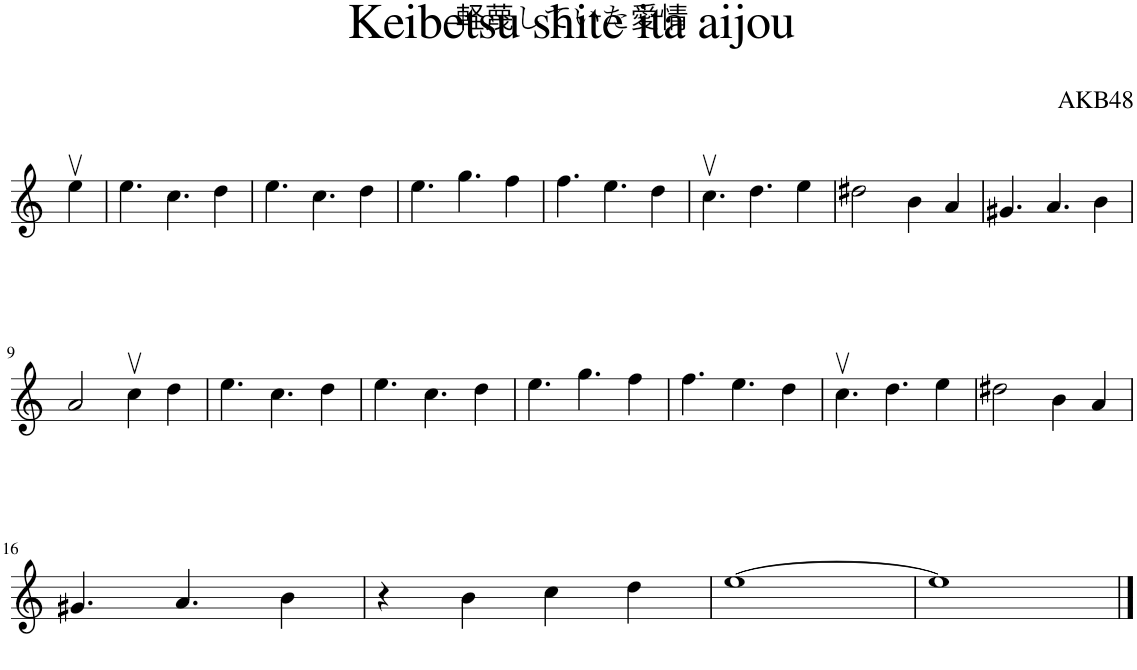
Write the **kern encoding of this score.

**kern
*part1
*staff1
*I"Voice
*clefG2
*k[]
=1
4eev\
=2
4.ee\
4.cc\
4dd\
=3
4.ee\
4.cc\
4dd\
=4
4.ee\
4.gg\
4ff\
=5
4.ff\
4.ee\
4dd\
=6
4.ccv\
4.dd\
4ee\
=7
2dd#X\
4b\
4a/
=8
4.g#X/
4.a/
4b\
!!LO:LB:g=z
=9
2a/
4ccv\
4dd\
=10
4.ee\
4.cc\
4dd\
=11
4.ee\
4.cc\
4dd\
=12
4.ee\
4.gg\
4ff\
=13
4.ff\
4.ee\
4dd\
=14
4.ccv\
4.dd\
4ee\
=15
2dd#X\
4b\
4a/
!!LO:LB:g=z
=16
4.g#X/
4.a/
4b\
=17
4r
4b\
4cc\
4dd\
=18
[1ee
=19
1ee]
==
*-
